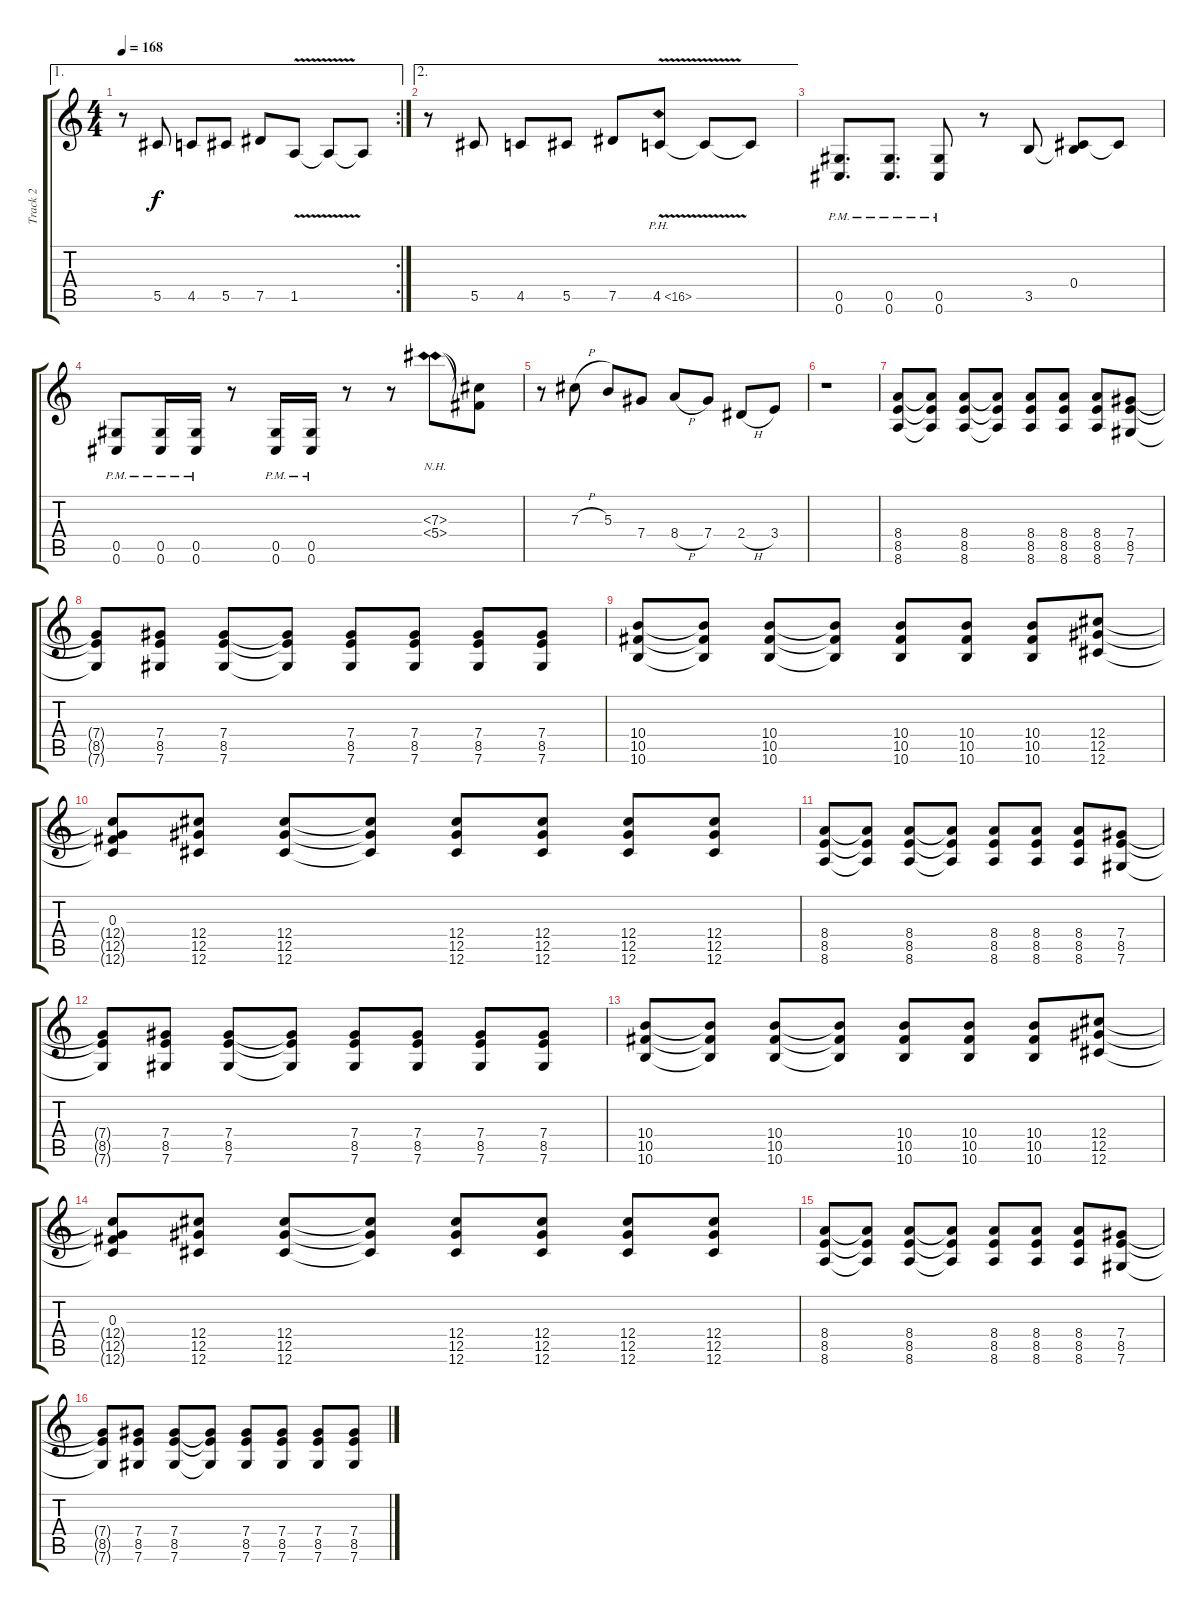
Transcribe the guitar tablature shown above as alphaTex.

\track ("Track 2" "Track 2") {instrument distortionguitar}
\staff {score tabs}
\tuning (Eb4 Bb3 Gb3 Db3 Ab2 Db2) {hide}
\ae 1
\rc 2
\ts (4 4)
\tempo 168
\clef g2
\ks c
r.8{dy f} 5.5.8 4.5.8 5.5.8 7.5.8 1.5{v}.8 1.5{t}.8 1.5{t}.8 |
\ae 2
r.8 5.5.8 4.5.8 5.5.8 7.5.8 4.5{ph 12 v}.8 4.5{t}.8 4.5{t}.8 |
(0.5{pm} 0.6{pm}).8{d} (0.5{pm} 0.6{pm}).8{d} (0.5{pm} 0.6{pm}).8 r.8 3.5.8 (0.4 3.5{t}).8 0.4{t}.8 |
(0.5{pm} 0.6{pm}).8 (0.5{pm} 0.6{pm}).16 (0.5{pm} 0.6{pm}).16 r.8 (0.5{pm} 0.6{pm}).16 (0.5{pm} 0.6{pm}).16 r.8 r.8 (7.3{nh} 5.4{nh}).8 (7.3{t} 5.4{t}).8 |
r.8 7.3{h}.8 5.3.8 7.4.8 8.4{h}.8 7.4.8 2.4{h}.8 3.4.8 |
r.1 |
(8.4 8.5 8.6).8 (8.4{t} 8.5{t} 8.6{t}).8 (8.4 8.5 8.6).8 (8.4{t} 8.5{t} 8.6{t}).8 (8.4 8.5 8.6).8 (8.4 8.5 8.6).8 (8.4 8.5 8.6).8 (7.4 8.5 7.6).8 |
(7.4{t} 8.5{t} 7.6{t}).8 (7.4 8.5 7.6).8 (7.4 8.5 7.6).8 (7.4{t} 8.5{t} 7.6{t}).8 (7.4 8.5 7.6).8 (7.4 8.5 7.6).8 (7.4 8.5 7.6).8 (7.4 8.5 7.6).8 |
(10.4 10.5 10.6).8 (10.4{t} 10.5{t} 10.6{t}).8 (10.4 10.5 10.6).8 (10.4{t} 10.5{t} 10.6{t}).8 (10.4 10.5 10.6).8 (10.4 10.5 10.6).8 (10.4 10.5 10.6).8 (12.4 12.5 12.6).8 |
(0.3 12.4{t} 12.5{t} 12.6{t}).8 (12.4 12.5 12.6).8 (12.4 12.5 12.6).8 (12.4{t} 12.5{t} 12.6{t}).8 (12.4 12.5 12.6).8 (12.4 12.5 12.6).8 (12.4 12.5 12.6).8 (12.4 12.5 12.6).8 |
(8.4 8.5 8.6).8 (8.4{t} 8.5{t} 8.6{t}).8 (8.4 8.5 8.6).8 (8.4{t} 8.5{t} 8.6{t}).8 (8.4 8.5 8.6).8 (8.4 8.5 8.6).8 (8.4 8.5 8.6).8 (7.4 8.5 7.6).8 |
(7.4{t} 8.5{t} 7.6{t}).8 (7.4 8.5 7.6).8 (7.4 8.5 7.6).8 (7.4{t} 8.5{t} 7.6{t}).8 (7.4 8.5 7.6).8 (7.4 8.5 7.6).8 (7.4 8.5 7.6).8 (7.4 8.5 7.6).8 |
(10.4 10.5 10.6).8 (10.4{t} 10.5{t} 10.6{t}).8 (10.4 10.5 10.6).8 (10.4{t} 10.5{t} 10.6{t}).8 (10.4 10.5 10.6).8 (10.4 10.5 10.6).8 (10.4 10.5 10.6).8 (12.4 12.5 12.6).8 |
(0.3 12.4{t} 12.5{t} 12.6{t}).8 (12.4 12.5 12.6).8 (12.4 12.5 12.6).8 (12.4{t} 12.5{t} 12.6{t}).8 (12.4 12.5 12.6).8 (12.4 12.5 12.6).8 (12.4 12.5 12.6).8 (12.4 12.5 12.6).8 |
(8.4 8.5 8.6).8 (8.4{t} 8.5{t} 8.6{t}).8 (8.4 8.5 8.6).8 (8.4{t} 8.5{t} 8.6{t}).8 (8.4 8.5 8.6).8 (8.4 8.5 8.6).8 (8.4 8.5 8.6).8 (7.4 8.5 7.6).8 |
(7.4{t} 8.5{t} 7.6{t}).8 (7.4 8.5 7.6).8 (7.4 8.5 7.6).8 (7.4{t} 8.5{t} 7.6{t}).8 (7.4 8.5 7.6).8 (7.4 8.5 7.6).8 (7.4 8.5 7.6).8 (7.4 8.5 7.6).8
